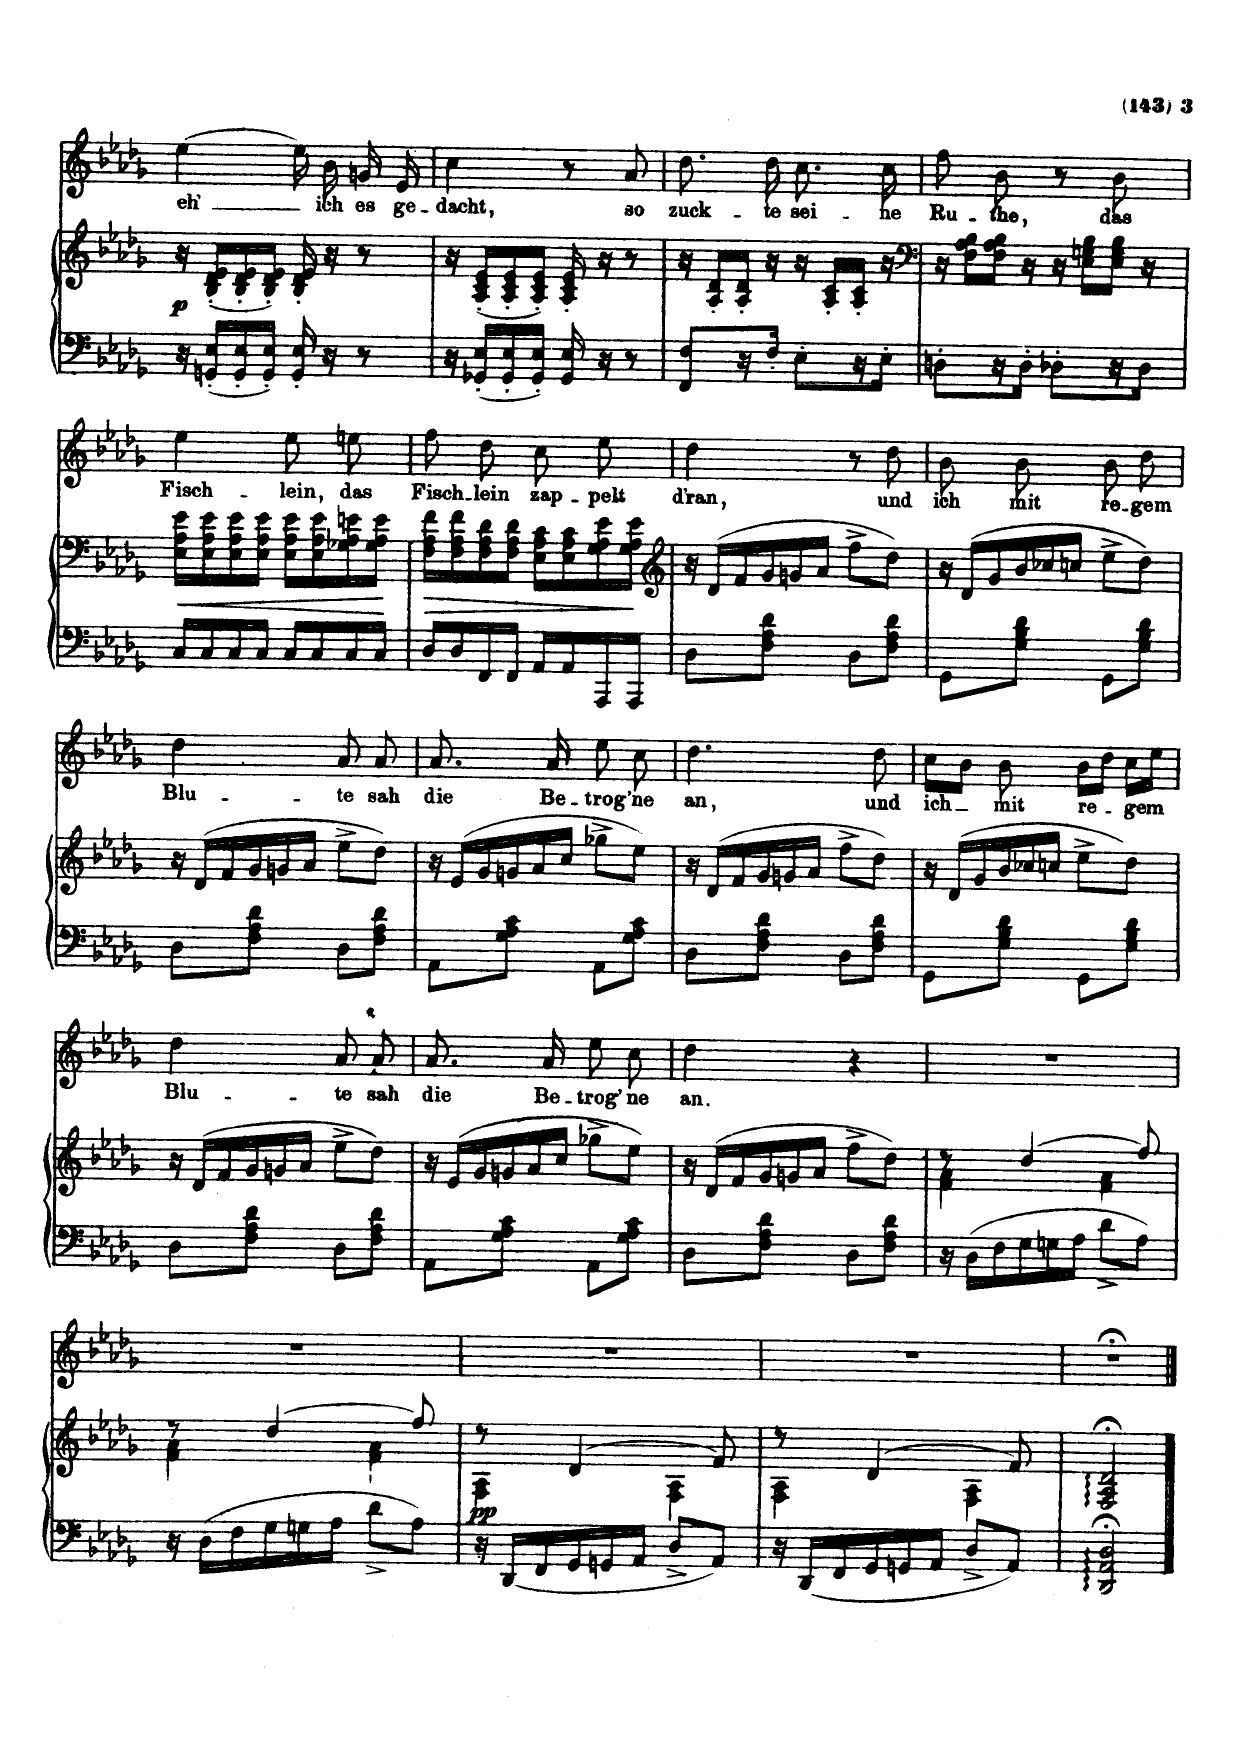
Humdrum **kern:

**kern	**kern	**dynam	**kern	**text
*part2	*part2	*part2	*part1	*part1
*staff3	*staff2	*staff2/3	*staff1	*staff1
*I"Pianoforte	*	*	*I"Singstimme Voice	*
*I'Pno	*	*	*	*
*clefF4	*clefG2	*	*clefG2	*
*k[b-e-a-d-g-]	*k[b-e-a-d-g-]	*	*k[b-e-a-d-g-]	*
*M2/4	*M2/4	*	*M2/4	*
=33	=33	=33	=33	=33
!	!	!LO:DY:b	!	!
16r	16r	p	[4ee-\	eh’
16GGn/' 16E-/'LL	(16B-/' 16d-/' 16e-/'LL	.	.	.
16GG/' 16E-/'	16B-/' 16d-/' 16e-/'	.	.	.
16GG/' 16E-/'JJ	16B-/' 16d-/' 16e-/'JJ)	.	.	.
16GG/' 16E-/'	16B-/' 16d-/' 16e-/'	.	16ee-\]	.
16r	16r	.	16b-\	ich
8r	8r	.	16gn/	es
.	.	.	16e-/	ge-
=34	=34	=34	=34	=34
16r	16r	.	4cc\	-dacht,
16GG-X/' 16E-/'LL	(16A-/' 16c/' 16e-/'LL	.	.	.
16GG-/' 16E-/'	16A-/' 16c/' 16e-/'	.	.	.
16GG-/' 16E-/'JJ	16A-/' 16c/' 16e-/'JJ)	.	.	.
16GG-/' 16E-/'	16A-/' 16c/' 16e-/'	.	8r	.
16r	16r	.	.	.
8r	8r	.	8a-/	so
=35	=35	=35	=35	=35
8FF/ 8F/L	16r	.	8.dd-\	zuck-
.	16A-/' 16d-/'LL	.	.	.
16r	16A-/' 16d-/'JJ	.	.	.
16F'/JJ	16r	.	16dd-\	-te
8E-'\L	16r	.	8.cc\	sei-
.	16A-/' 16c/'LL	.	.	.
16r	16A-/' 16c/'JJ	.	.	.
16E-'\JJ	16r	.	16cc\	-ne
=36	=36	=36	=36	=36
*	*clefF4	*	*	*
8Dn'\L	16r	.	8ff\	Ru-
.	16F\ 16A-\ 16B-\LL	.	.	.
16r	16F\ 16A-\ 16B-\JJ	.	8b-\	-te,
16D'\JJ	16r	.	.	.
8D-X'\L	16r	.	8r	.
.	16E-\ 16Gn\ 16B-\LL	.	.	.
16r	16E-\ 16G\ 16B-\JJ	.	8b-\	das
16D-\JJ	16r	.	.	.
=37	=37	=37	=37	=37
!	!	!LO:HP:b	!	!
16C/LL	16E-\ 16A-\ 16e-\LL	<	4ee-\	Fisch-
16C/	16E-\ 16A-\ 16e-\	.	.	.
16C/	16E-\ 16A-\ 16e-\	.	.	.
16C/JJ	16E-\ 16A-\ 16e-\JJ	.	.	.
16C/LL	16E-\ 16A-\ 16e-\LL	.	8ee-\	-lein,
16C/	16E-\ 16A-\ 16e-\	.	.	.
16C/	16G-X\ 16A-\ 16en\	.	8een\	das
16C/JJ	16G-\ 16A-\ 16e\JJ	.	.	.
.	.	[	.	.
=38	=38	=38	=38	=38
!	!	!LO:HP:b	!	!
16D-/LL	16F\ 16A-\ 16f\LL	>	8ff\	Fisch-
16D-/	16F\ 16A-\ 16f\	.	.	.
16FF/	16F\ 16A-\ 16d-\	.	8dd-\	-lein
16FF/JJ	16F\ 16A-\ 16d-\JJ	.	.	.
16AA-/LL	16E-\ 16A-\ 16c\LL	.	8cc\	zap-
16AA-/	16E-\ 16A-\ 16c\	.	.	.
16AAA-/	16G-\ 16A-\ 16e-\	.	8ee-\	-pelt
16AAA-/JJ	16G-\ 16A-\ 16e-\JJ	.	.	.
.	.	]	.	.
=39	=39	=39	=39	=39
*	*clefG2	*	*	*
8D-\L	24r	.	4dd-\	d’ran,
.	(24d-/LL	.	.	.
.	24f/	.	.	.
8F\ 8A-\ 8d-\J	24g-/	.	.	.
.	24gn/	.	.	.
.	24a-/JJ	.	.	.
8D-\L	8ff^\L	.	8r	.
8F\ 8A-\ 8d-\J	8dd-\J)	.	8dd-\	und
=40	=40	=40	=40	=40
8GG-\L	24r	.	8b-\	ich
.	(24d-/LL	.	.	.
.	24g-/	.	.	.
8G-\ 8B-\ 8d-\J	24b-/	.	8b-\	mit
.	24cc-X/	.	.	.
.	24ccn/JJ	.	.	.
8GG-\L	8ee-^\L	.	8b-\	re-
8G-\ 8B-\ 8d-\J	8dd-\J)	.	8dd-\	-gem
=41	=41	=41	=41	=41
8D-\L	24r	.	4dd-\	Blu-
.	(24d-/LL	.	.	.
.	24f/	.	.	.
8F\ 8A-\ 8d-\J	24g-/	.	.	.
.	24gn/	.	.	.
.	24a-/JJ	.	.	.
8D-\L	8ff^\L	.	8a-/	-te
8F\ 8A-\ 8d-\J	8dd-\J)	.	8a-/	sah
=42	=42	=42	=42	=42
8AA-\L	24r	.	8.a-/	die
.	(24e-/LL	.	.	.
.	24g-/	.	.	.
8G-\ 8A-\ 8c\J	24gn/	.	.	.
.	24a-/	.	.	.
.	.	.	16a-/	Be-
.	24cc/JJ	.	.	.
8AA-\L	8gg-X^\L	.	8ee-\	-trog’-
8G-\ 8A-\ 8c\J	8ee-\J)	.	8cc\	-ne
=43	=43	=43	=43	=43
8D-\L	24r	.	4.dd-\	an,
.	(24d-/LL	.	.	.
.	24f/	.	.	.
8F\ 8A-\ 8d-\J	24g-/	.	.	.
.	24gn/	.	.	.
.	24a-/JJ	.	.	.
8D-\L	8ff^\L	.	.	.
8F\ 8A-\ 8d-\J	8dd-\J)	.	8dd-\	und
=44	=44	=44	=44	=44
8GG-\L	24r	.	16cc\LL	ich
.	(24d-/LL	.	.	.
.	.	.	16b-\JJ	.
.	24g-/	.	.	.
8G-\ 8B-\ 8d-\J	24b-/	.	8b-\	mit
.	24cc-X/	.	.	.
.	24ccn/JJ	.	.	.
8GG-\L	8ee-^\L	.	16b-\LL	re-
.	.	.	16dd-\JJ	.
8G-\ 8B-\ 8d-\J	8dd-\J)	.	16cc\LL	-gem
.	.	.	16ee-\JJ	.
=45	=45	=45	=45	=45
8D-\L	24r	.	4dd-\	Blu-
.	(24d-/LL	.	.	.
.	24f/	.	.	.
8F\ 8A-\ 8d-\J	24g-/	.	.	.
.	24gn/	.	.	.
.	24a-/JJ	.	.	.
8D-\L	8ff^\L	.	8a-/	-te
8F\ 8A-\ 8d-\J	8dd-\J)	.	8a-/	sah
=46	=46	=46	=46	=46
8AA-\L	24r	.	8.a-/	die
.	(24e-/LL	.	.	.
.	24g-/	.	.	.
8G-\ 8A-\ 8c\J	24gn/	.	.	.
.	24a-/	.	.	.
.	.	.	16a-/	Be-
.	24cc/JJ	.	.	.
8AA-\L	8gg-X^\L	.	8ee-\	-trog’-
8G-\ 8A-\ 8c\J	8ee-\J)	.	8cc\	-ne
=47	=47	=47	=47	=47
8D-\L	24r	.	4dd-\	an.
.	(24d-/LL	.	.	.
.	24f/	.	.	.
8F\ 8A-\ 8d-\J	24g-/	.	.	.
.	24gn/	.	.	.
.	24a-/JJ	.	.	.
8D-\L	8ff^\L	.	4r	.
8F\ 8A-\ 8d-\J	8dd-\J)	.	.	.
=48	=48	=48	=48	=48
*	*^	*	*	*
24r	8r	4f\ 4a-\	.	2r	.
24D-\LL	.	.	.	.	.
24F\	.	.	.	.	.
24G-\	(4dd-/	.	.	.	.
24Gn\	.	.	.	.	.
24A-\JJ	.	.	.	.	.
8d-^<\L	.	4f\ 4a-\	.	.	.
8A-\J	8ff/)	.	.	.	.
=49	=49	=49	=49	=49	=49
24r	8r	4f\ 4a-\	.	2r	.
24D-\LL	.	.	.	.	.
24F\	.	.	.	.	.
24G-\	(4dd-/	.	.	.	.
24Gn\	.	.	.	.	.
24A-\JJ	.	.	.	.	.
8d-^<\L	.	4f\ 4a-\	.	.	.
8A-\J	8ff/)	.	.	.	.
=50	=50	=50	=50	=50	=50
!	!	!	!LO:DY:a=2	!	!
24r	8r	4F\ 4A-\	pp	2r	.
24DD-/LL	.	.	.	.	.
24FF/	.	.	.	.	.
24GG-/	(4d-/	.	.	.	.
24GGn/	.	.	.	.	.
24AA-/JJ	.	.	.	.	.
8D-^/L	.	4F\ 4A-\	.	.	.
8AA-/J	8f/)	.	.	.	.
=51	=51	=51	=51	=51	=51
24r	8r	4F\ 4A-\	.	2r	.
24DD-/LL	.	.	.	.	.
24FF/	.	.	.	.	.
24GG-/	(4d-/	.	.	.	.
24GGn/	.	.	.	.	.
24AA-/JJ	.	.	.	.	.
8D-^/L	.	4F\ 4A-\	.	.	.
8AA-/J	8f/)	.	.	.	.
*	*v	*v	*	*	*
=52	=52	=52	=52	=52
2DD-/:;< 2AA-/:;< 2D-/:;<	2F/:;< 2A-/:;< 2d-/:;<	.	2r;<	.
==	==	==	==	==
*-	*-	*-	*-	*-
